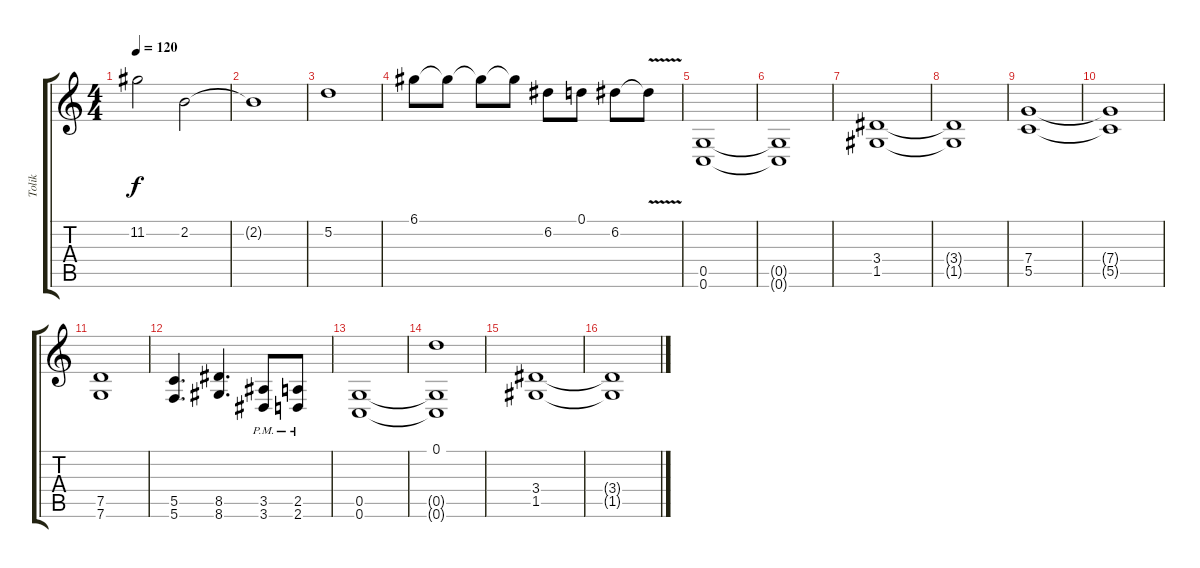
\track ("Tolik" "Tolik") {instrument distortionguitar}
\staff {score tabs}
\tuning (D4 A3 F3 C3 G2 C2) {hide}
\ts (4 4)
\tempo 120
\clef g2
\ks c
11.2.2{dy f} 2.2.2 |
2.2{t}.1 |
5.2.1 |
6.1.8 6.1{t}.8 6.1{t}.8 6.1{t}.8 6.2.8 0.1.8 6.2.8 6.2{v t}.8 |
(0.5 0.6).1 |
(0.5{t} 0.6{t}).1 |
(3.4 1.5).1 |
(3.4{t} 1.5{t}).1 |
(7.4 5.5).1 |
(7.4{t} 5.5{t}).1 |
(7.5 7.6).1 |
(5.5 5.6).4{d} (8.5 8.6).4{d} (3.5{pm} 3.6{pm}).8 (2.5{pm} 2.6{pm}).8 |
(0.5 0.6).1 |
(0.1 0.5{t} 0.6{t}).1 |
(3.4 1.5).1 |
(3.4{t} 1.5{t}).1
